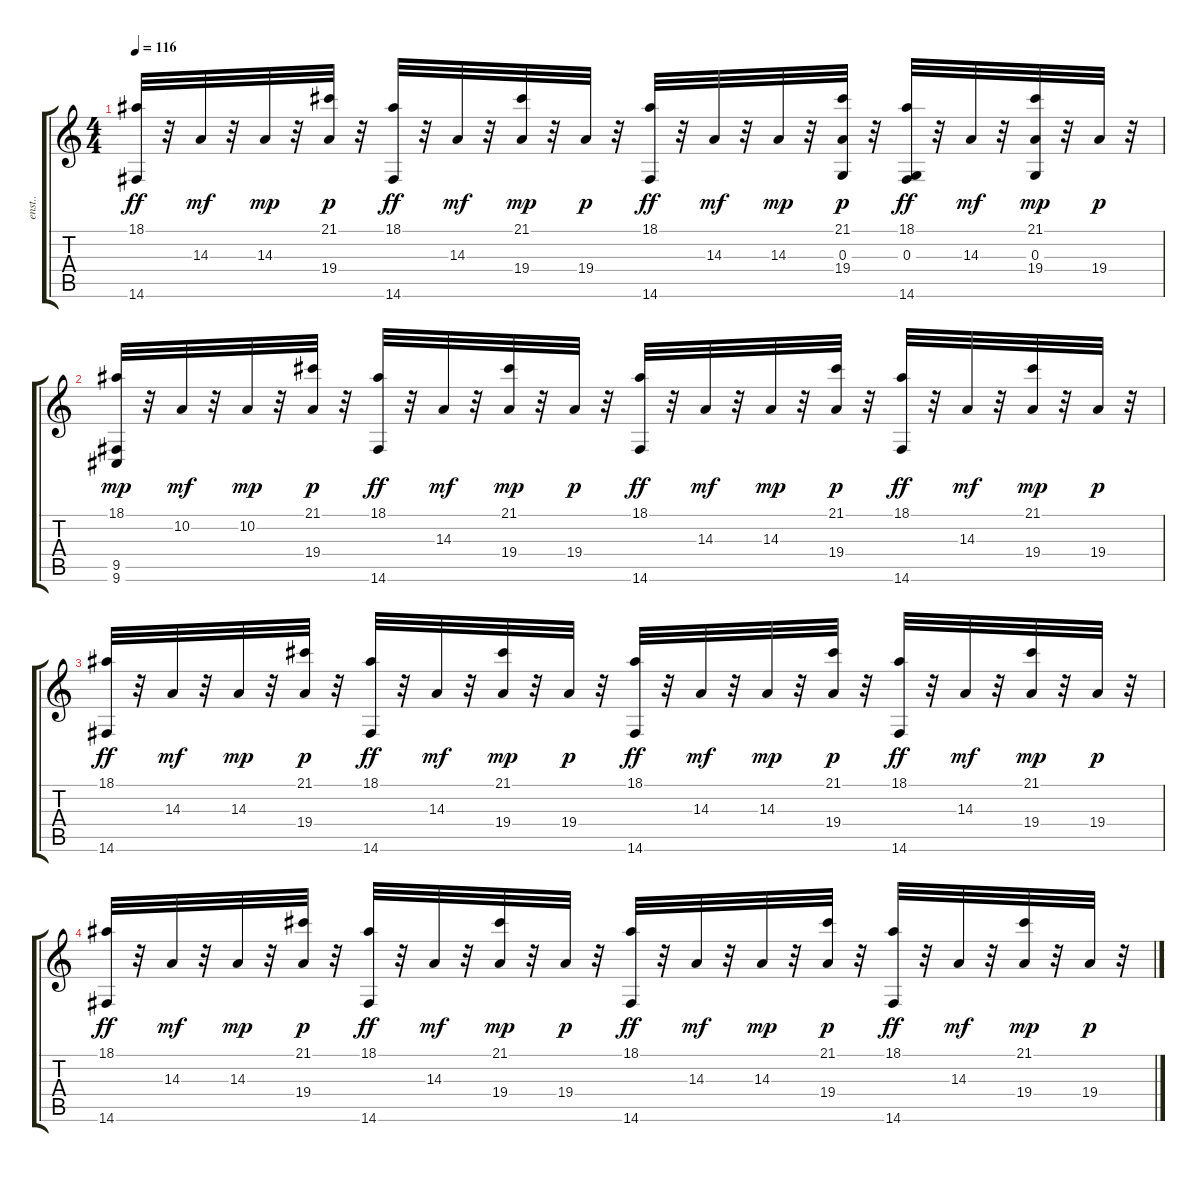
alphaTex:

\track ("enst.." "enst..") {instrument celesta}
\staff {score tabs}
\tuning (E4 B3 G3 D3 A2 E2) {hide}
\ts (4 4)
\tempo 116
\clef g2
\ks c
(18.1 14.6).32{dy ff} r.32 14.3.32{dy mf} r.32 14.3.32{dy mp} r.32 (21.1 19.4).32{dy p} r.32 (18.1 14.6).32{dy ff} r.32 14.3.32{dy mf} r.32 (21.1 19.4).32{dy mp} r.32 19.4.32{dy p} r.32 (18.1 14.6).32{dy ff} r.32 14.3.32{dy mf} r.32 14.3.32{dy mp} r.32 (21.1 0.3 19.4).32{dy p} r.32 (18.1 0.3 14.6).32{dy ff} r.32 14.3.32{dy mf} r.32 (21.1 0.3 19.4).32{dy mp} r.32 19.4.32{dy p} r.32 |
(18.1 9.5 9.6).32{dy mp} r.32 10.2.32{dy mf} r.32 10.2.32{dy mp} r.32 (21.1 19.4).32{dy p} r.32 (18.1 14.6).32{dy ff} r.32 14.3.32{dy mf} r.32 (21.1 19.4).32{dy mp} r.32 19.4.32{dy p} r.32 (18.1 14.6).32{dy ff} r.32 14.3.32{dy mf} r.32 14.3.32{dy mp} r.32 (21.1 19.4).32{dy p} r.32 (18.1 14.6).32{dy ff} r.32 14.3.32{dy mf} r.32 (21.1 19.4).32{dy mp} r.32 19.4.32{dy p} r.32 |
(18.1 14.6).32{dy ff} r.32 14.3.32{dy mf} r.32 14.3.32{dy mp} r.32 (21.1 19.4).32{dy p} r.32 (18.1 14.6).32{dy ff} r.32 14.3.32{dy mf} r.32 (21.1 19.4).32{dy mp} r.32 19.4.32{dy p} r.32 (18.1 14.6).32{dy ff} r.32 14.3.32{dy mf} r.32 14.3.32{dy mp} r.32 (21.1 19.4).32{dy p} r.32 (18.1 14.6).32{dy ff} r.32 14.3.32{dy mf} r.32 (21.1 19.4).32{dy mp} r.32 19.4.32{dy p} r.32 |
(18.1 14.6).32{dy ff} r.32 14.3.32{dy mf} r.32 14.3.32{dy mp} r.32 (21.1 19.4).32{dy p} r.32 (18.1 14.6).32{dy ff} r.32 14.3.32{dy mf} r.32 (21.1 19.4).32{dy mp} r.32 19.4.32{dy p} r.32 (18.1 14.6).32{dy ff} r.32 14.3.32{dy mf} r.32 14.3.32{dy mp} r.32 (21.1 19.4).32{dy p} r.32 (18.1 14.6).32{dy ff} r.32 14.3.32{dy mf} r.32 (21.1 19.4).32{dy mp} r.32 19.4.32{dy p} r.32
